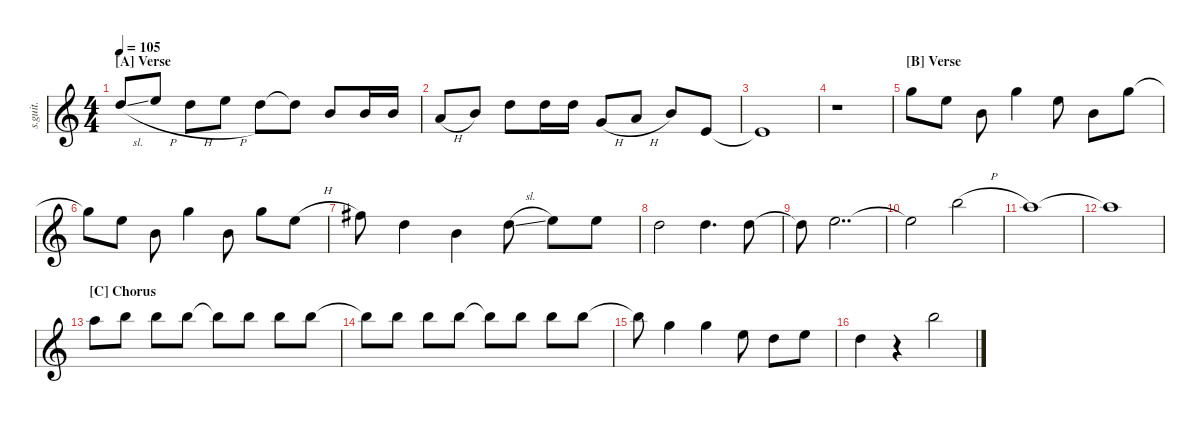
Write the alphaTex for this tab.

\defaultSystemsLayout 4
\hideDynamics
\bracketExtendMode nobrackets
\otherSystemsTrackNameOrientation horizontal
\track ("Vocal" "s.guit.") {instrument acousticguitarsteel}
\staff {score}
\tuning (E4 B3 G3 D3 A2 C2)
\ts (4 4)
\section ("A" "Verse")
\tempo 105
\clef g2
\ks c
7.3{sl}.8{dy mf instrument acousticguitarsteel beam Up} 9.3{h}.8{beam Up} 7.3{h}.8{beam Down} 9.3{h}.8{beam Down} 7.3.8{beam Down} 7.3{t}.8{beam Down} 4.3.8{beam Up} 4.3.16{beam Up} 4.3.16{beam Up} |
2.3{h}.8{beam Up} 4.3.8{beam Up} 3.2.8{beam Down} 3.2.16{beam Down} 3.2.16{beam Down} 0.3{h}.8{beam Up} 2.3{h}.8{beam Up} 4.3.8{beam Up} 2.4.8{dy mp beam Up} |
2.4{t}.1{dy mf beam Up} |
r.1{beam Down} |
\section ("B" "Verse")
3.1.8{dy f beam Down} 5.2.8{beam Down} 4.3.8{beam Down} 3.1.4{beam Down} 5.2.8{beam Down} 4.3.8{beam Down} 3.1.8{beam Down} |
3.1{t}.8{dy mf beam Down} 5.2.8{beam Down} 4.3.8{beam Down} 3.1.4{beam Down} 0.2.8{beam Down} 3.1.8{beam Down} 0.1{h}.8{beam Down} |
2.1{acc #}.8{beam Down} 3.2.4{beam Down} 4.3.4{beam Down} 3.2{sl}.8{beam Down} 5.2.8{beam Down} 5.2.8{beam Down} |
3.2.2{beam Down} 3.2.4{d beam Down} 3.2.8{beam Down} |
3.2{t}.8{beam Down} 5.2.2{dd beam Down} |
5.2{t}.2{beam Down} 7.1{h}.2{beam Down} |
5.1.1{beam Down} |
5.1{t}.1{dy mp beam Down} |
\section ("C" "Chorus")
5.1.8{dy mf beam Down} 7.1.8{beam Down} 7.1.8{beam Down} 7.1.8{beam Down} 7.1{t}.8{beam Down} 7.1.8{beam Down} 7.1.8{beam Down} 7.1.8{beam Down} |
7.1{t}.8{beam Down} 7.1.8{beam Down} 7.1.8{beam Down} 7.1.8{beam Down} 7.1{t}.8{beam Down} 7.1.8{beam Down} 7.1.8{beam Down} 7.1.8{beam Down} |
7.1{t}.8{beam Down} 3.1.4{beam Down} 3.1.4{beam Down} 5.2.8{beam Down} 3.2.8{beam Down} 5.2.8{beam Down} |
3.2.4{beam Down} r.4{beam Down} 7.1.2{beam Down}
